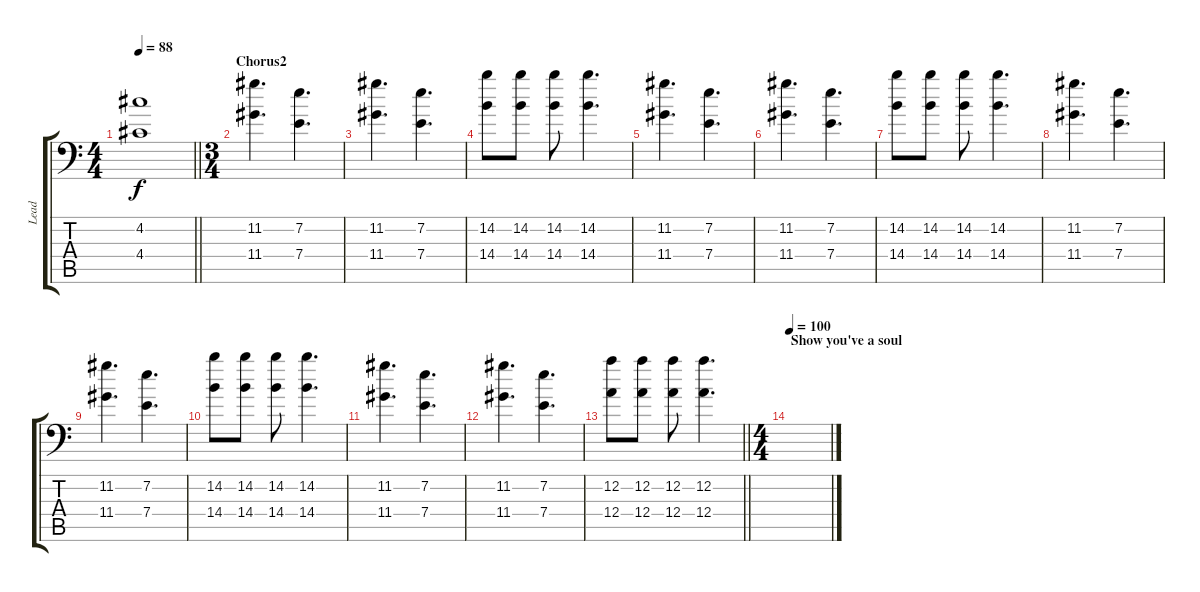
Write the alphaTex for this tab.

\track ("Lead" "Lead") {instrument distortionguitar}
\staff {score tabs}
\tuning (Db4 A3 E3 A2 E2 A1) {hide}
\ts (4 4)
\tempo 88
\clef f4
\barLineRight lightlight
\ks c
(4.2{t} 4.4{t}).1{dy f} |
\ts (3 4)
\section ("" "Chorus2")
(11.2 11.4).4{d} (7.2 7.4).4{d} |
(11.2 11.4).4{d} (7.2 7.4).4{d} |
(14.2 14.4).8 (14.2 14.4).8 (14.2 14.4).8 (14.2 14.4).4{d} |
(11.2 11.4).4{d} (7.2 7.4).4{d} |
(11.2 11.4).4{d} (7.2 7.4).4{d} |
(14.2 14.4).8 (14.2 14.4).8 (14.2 14.4).8 (14.2 14.4).4{d} |
(11.2 11.4).4{d} (7.2 7.4).4{d} |
(11.2 11.4).4{d} (7.2 7.4).4{d} |
(14.2 14.4).8 (14.2 14.4).8 (14.2 14.4).8 (14.2 14.4).4{d} |
(11.2 11.4).4{d} (7.2 7.4).4{d} |
(11.2 11.4).4{d} (7.2 7.4).4{d} |
\barLineRight lightlight
(12.2 12.4).8 (12.2 12.4).8 (12.2 12.4).8 (12.2 12.4).4{d} |
\ts (4 4)
\section ("" "Show you've a soul")
\tempo 100
